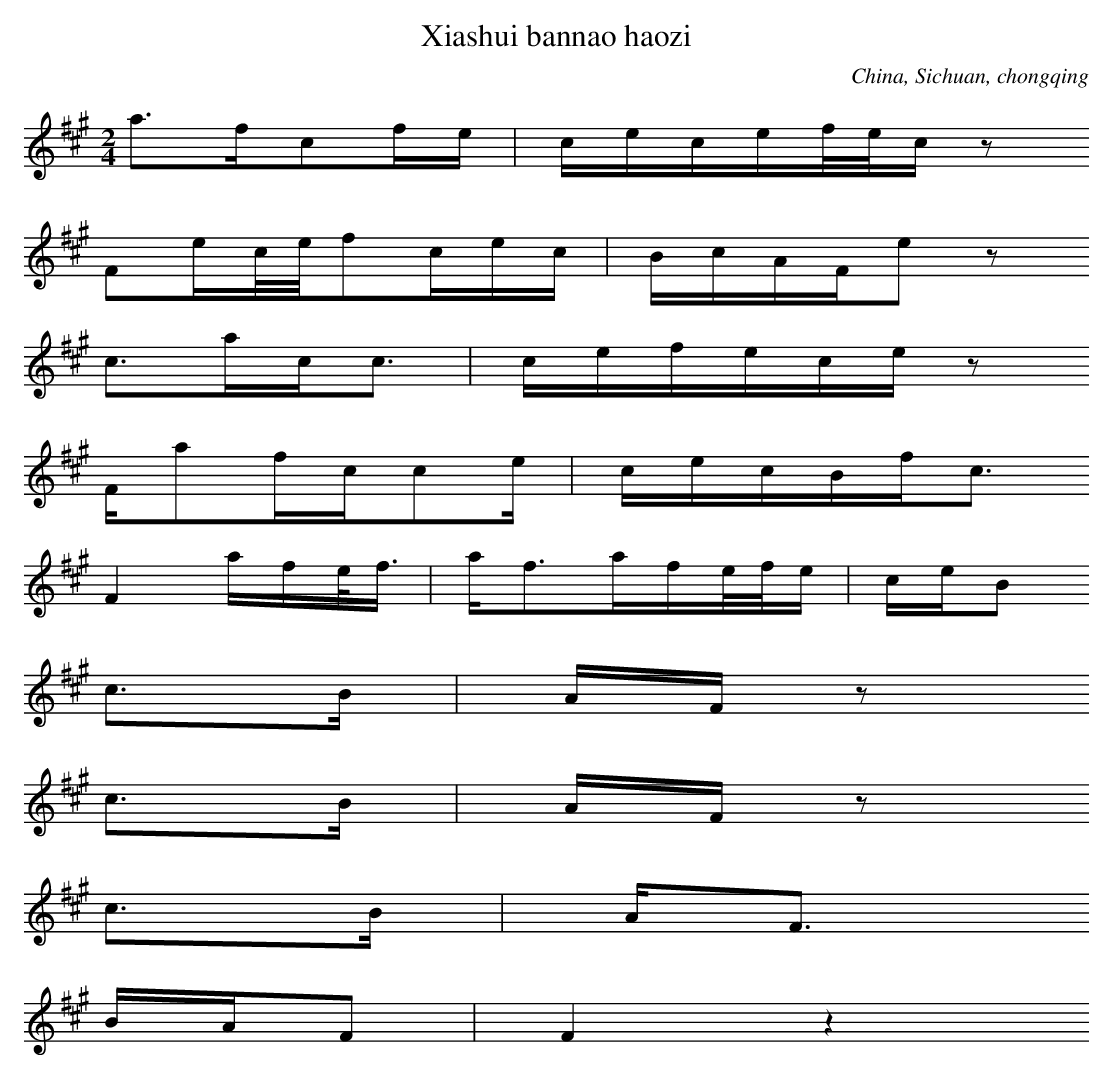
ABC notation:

X:1
T: Xiashui bannao haozi
O: China, Sichuan, chongqing
M: 2/4
L: 1/32
K: A
a6f2c4f2e2 | c2e2c2e2fec2z4
F4e2cef4c2e2c2 | B2c2A2F2e4z4
c6a2c2c6 | c2e2f2e2c2e2z4
F2a4f2c2c4e2 | c2e2c2B2f2c6
F8a2f2ef3 | a2f6a2f2efe2 | c2e2B4
c6B2 | A2F2z4
c6B2 | A2F2z4
c6B2 | A2F6
B2A2F4 | F8z8
